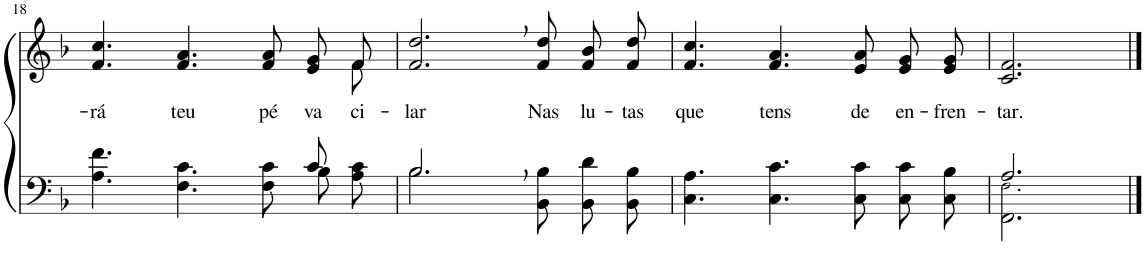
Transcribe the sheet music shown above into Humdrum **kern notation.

**kern	**kern	**text
*part2	*part1	*part1
*staff2	*staff1	*staff1
*I"Parte III e IV	*I"Parte I e II	*
!!LO:PB:g=z
*clefF4	*clefG2	*
*Trd1c2	*Trd1c2	*
*k[b-]	*k[b-]	*
*M9/8	*M9/8	*
=18	=18	=18
*^	*	*
!	!	!	!LO:LY:b
*	*	*^	*
2..ryy	4.A\ 4.f\	4.f/ 4.cc/	1ryy	-rá
!	!	!	!	!LO:LY:b
.	4.F\ 4.c\	4.f/ 4.a/	.	teu
!	!	!	!	!LO:LY:b
.	8F\ 8c\L	8f/ 8a/L	.	pé
!	!	!	!	!LO:LY:b
8c/	8B-\	8e/ 8g/	.	va-
!	!	!	!	!LO:LY:b
8ryy	8A\ 8c\J	8f/J	8f\	-ci-
=19	=19	=19	=19	=19
!	!	!	!	!LO:LY:b
*	*	*v	*v	*
2.B-,/	2.B-\	2.f/, 2.dd/,	-lar
!	!	!	!LO:LY:b
4.ryy	8BB-\ 8B-\L	8f/ 8dd/L	Nas
!	!	!	!LO:LY:b
.	8BB-\ 8d\	8f/ 8b-/	lu-
!	!	!	!LO:LY:b
.	8BB-\ 8B-\J	8f/ 8dd/J	-tas
=20	=20	=20	=20
!	!	!	!LO:LY:b
*v	*v	*	*
4.C\ 4.A\	4.f/ 4.cc/	que
!	!	!LO:LY:b
4.C\ 4.c\	4.f/ 4.a/	tens
!	!	!LO:LY:b
8C\ 8c\L	8e/ 8a/L	de
!	!	!LO:LY:b
8C\ 8c\	8e/ 8g/	en-
!	!	!LO:LY:b
8C\ 8B-\J	8e/ 8g/J	-fren-
=21	=21	=21
*^	*	*
!	!	!	!LO:LY:b
2.A/	2.FF\ 2.F!\	2.c/ 2.f/	-tar.
*v	*v	*	*
==	==	==
*-	*-	*-
